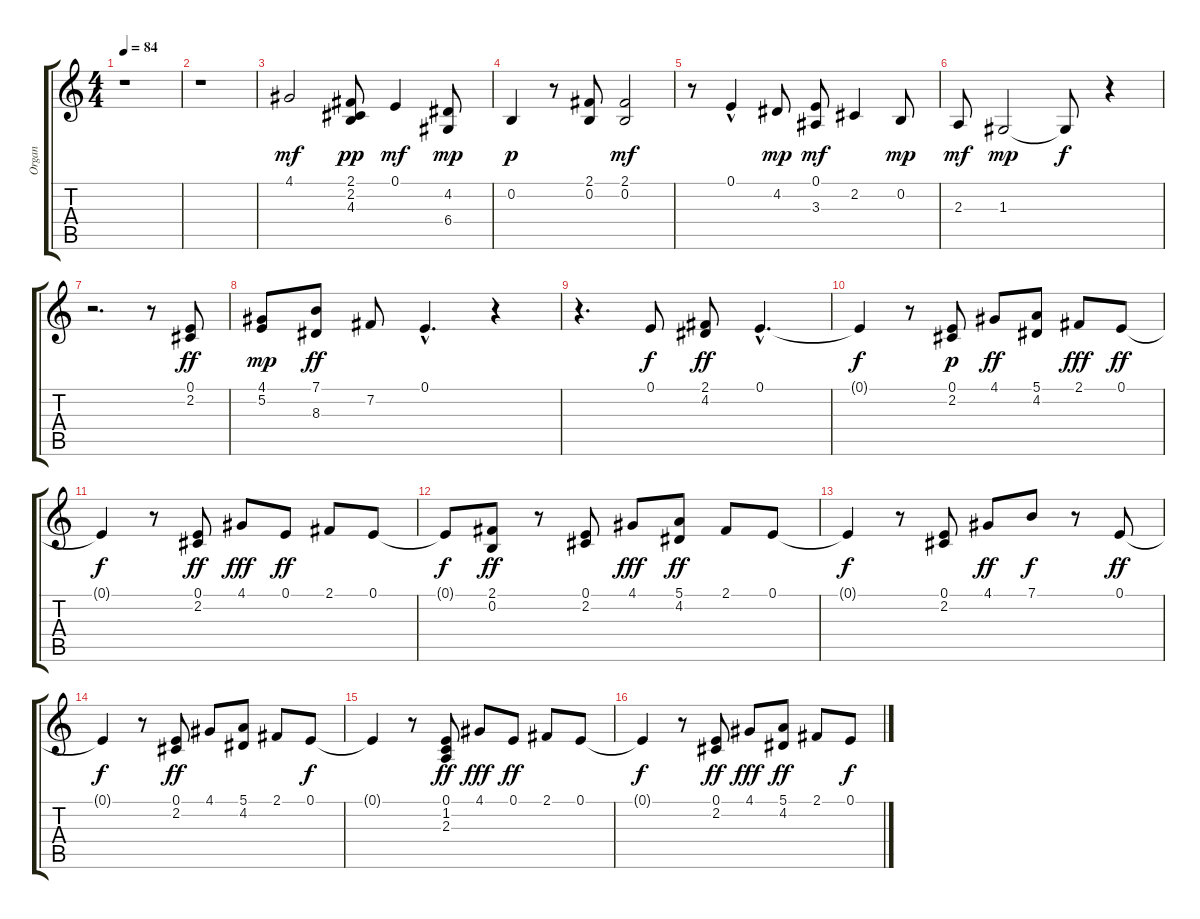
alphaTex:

\track ("Organ" "Organ") {instrument percussiveorgan}
\staff {score tabs}
\tuning (E4 B3 G3 D3 A2 E2) {hide}
\ts (4 4)
\tempo 84
\clef g2
\ks c
r.1{dy mf instrument percussiveorgan} |
r.1 |
4.1.2 (2.1 2.2 4.3).8{dy pp} 0.1.4{dy mf} (4.2 6.4).8{dy mp} |
0.2.4{dy p} r.8 (2.1 0.2).8 (2.1 0.2).2{dy mf} |
r.8 0.1{hac}.4 4.2.8{dy mp} (0.1 3.3).8{dy mf} 2.2.4 0.2.8{dy mp} |
2.3.8{dy mf} 1.3.2{dy mp} 1.3{t}.8{dy f} r.4 |
r.2{d} r.8 (0.1 2.2).8{dy ff} |
(4.1 5.2).8{dy mp} (7.1 8.3).8{dy ff} 7.2.8 0.1{hac}.4{d} r.4 |
r.4{d} 0.1.8{dy f} (2.1 4.2).8{dy ff} 0.1{hac}.4{d} |
0.1{t}.4{dy f} r.8 (0.1 2.2).8{dy p} 4.1.8{dy ff} (5.1 4.2).8 2.1.8{dy fff} 0.1.8{dy ff} |
0.1{t}.4{dy f} r.8 (0.1 2.2).8{dy ff} 4.1.8{dy fff} 0.1.8{dy ff} 2.1.8 0.1.8 |
0.1{t}.8{dy f} (2.1 0.2).8{dy ff} r.8 (0.1 2.2).8 4.1.8{dy fff} (5.1 4.2).8{dy ff} 2.1.8 0.1.8 |
0.1{t}.4{dy f} r.8 (0.1 2.2).8 4.1.8{dy ff} 7.1.8{dy f} r.8 0.1.8{dy ff} |
0.1{t}.4{dy f} r.8 (0.1 2.2).8{dy ff} 4.1.8 (5.1 4.2).8 2.1.8 0.1.8{dy f} |
0.1{t}.4 r.8 (0.1 1.2 2.3).8{dy ff} 4.1.8{dy fff} 0.1.8{dy ff} 2.1.8 0.1.8 |
0.1{t}.4{dy f} r.8 (0.1 2.2).8{dy ff} 4.1.8{dy fff} (5.1 4.2).8{dy ff} 2.1.8 0.1.8{dy f}
